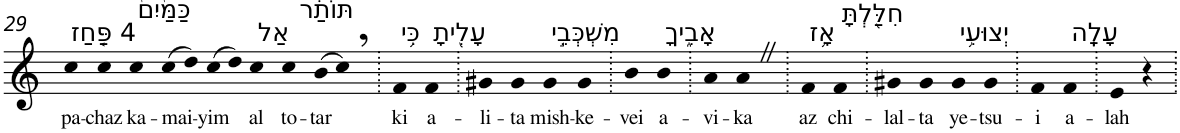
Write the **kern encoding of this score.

**kern	**text
*part1	*part1
*staff1	*staff1
*I"Piano	*
*I'Pno	*
!!LO:PB:g=z
*clefG2	*
*k[]	*
=29	=29
!LO:TX:a:t=4 פַּ֤חַז	!
!	!LO:LY:b
4cc	pa-
!	!LO:LY:b
4cc	-chaz
!LO:TX:a:t=כַּמַּ֙יִם֙	!
!	!LO:LY:b
4cc	ka-
!	!LO:LY:b
(>8cc	-mai-
8dd)	.
!	!LO:LY:b
(>8cc	-yim
8dd)	.
!LO:TX:a:t=אַל	!
!	!LO:LY:b
4cc	al
!LO:TX:a:t=תּוֹתַ֔ר	!
!	!LO:LY:b
4cc	to-
!	!LO:LY:b
(>8b	-tar
8cc,)	.
=30.	=30.
!LO:TX:a:t=כִּ֥י	!
!	!LO:LY:b
4f	ki
!LO:TX:a:t=עָלִ֖יתָ	!
!	!LO:LY:b
4f	a-
=31.	=31.
!	!LO:LY:b
4g#X	-li-
!	!LO:LY:b
4g#	-ta
!LO:TX:a:t=מִשְׁכְּבֵ֣י	!
!	!LO:LY:b
4g#	mish-
!	!LO:LY:b
4g#	-ke-
=32.	=32.
!	!LO:LY:b
4b	-vei
!LO:TX:a:t=אָבִ֑יךָ	!
!	!LO:LY:b
4b	a-
=33.	=33.
!	!LO:LY:b
4a	-vi-
!	!LO:LY:b
4aZ	-ka
=34.	=34.
!LO:TX:a:t=אָ֥ז	!
!	!LO:LY:b
4f	az
!LO:TX:a:t=חִלַּ֖לְתָּ	!
!	!LO:LY:b
4f	chi-
=35.	=35.
!	!LO:LY:b
4g#X	-lal-
!	!LO:LY:b
4g#	-ta
!LO:TX:a:t=יְצוּעִ֥י	!
!	!LO:LY:b
4g#	ye-
!	!LO:LY:b
4g#	-tsu-
=36.	=36.
!	!LO:LY:b
4f	-i
!LO:TX:a:t=עָלָֽה	!
!	!LO:LY:b
4f	a-
=37.	=37.
!	!LO:LY:b
4e	-lah
4r	.
=.	=.
*-	*-
